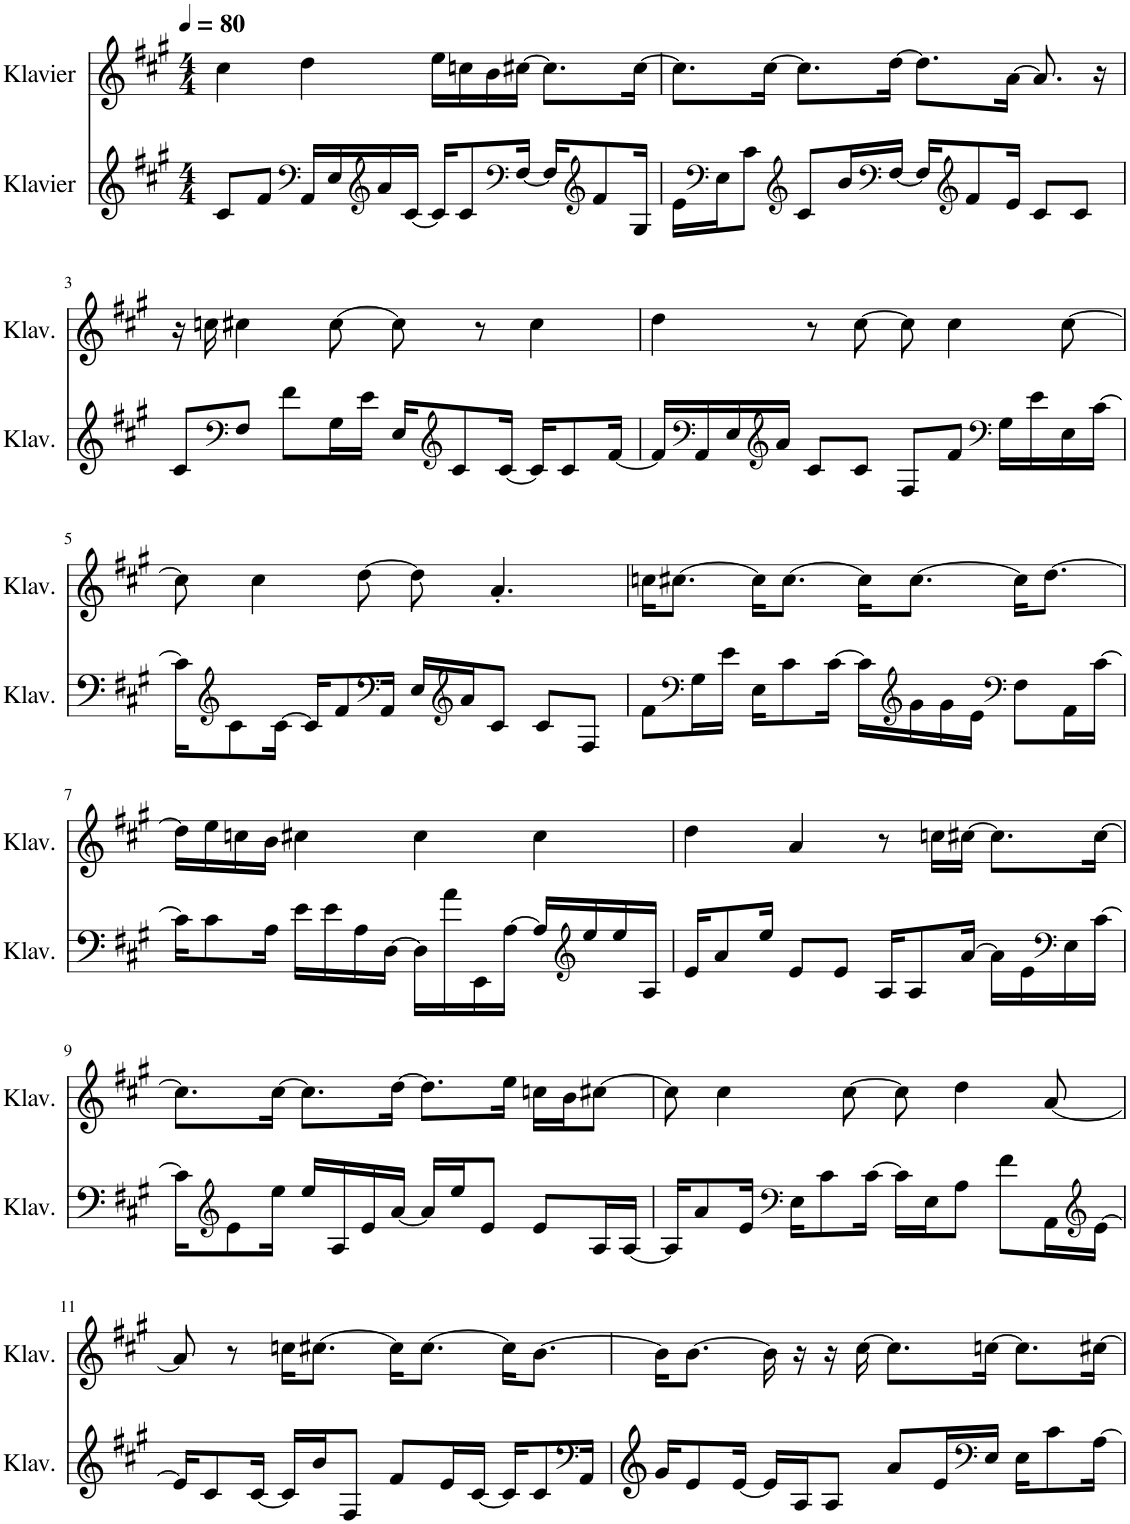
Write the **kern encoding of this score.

**kern	**kern
*part2	*part1
*staff2	*staff1
*I"Klavier	*I"Klavier
*I'Klav.	*I'Klav.
*clefG2	*clefG2
*k[f#c#g#]	*k[f#c#g#]
*M4/4	*M4/4
*MM80	*MM80
=1	=1
8c#/L	4cc#\
8f#/J	.
*clefF4	*
16AA/LL	4dd\
16E/	.
*clefG2	*
16a/	.
[16c#/JJ	.
16c#/KL]	16ee\LL
8c#/	16ccn\
.	16b\
*clefF4	*
[16F#/Jk	[16cc#X\JJ
16F#/KL]	8.cc#\L]
*clefG2	*
8f#/	.
16G#/Jk	[16cc#\Jk
=2	=2
16e\LL	8.cc#\L]
*clefF4	*
16E\J	.
8c#\J	.
.	[16cc#\Jk
*clefG2	*
8c#/L	8.cc#\L]
16b/L	.
*clefF4	*
[16F#/JJ	[16dd\Jk
16F#/KL]	8.dd\L]
*clefG2	*
8f#/	.
16e/Jk	[16a\Jk
8c#/L	8.a/]
8c#/J	.
.	16r
!!LO:LB:g=z
=3	=3
8c#/L	16r
.	16ccn\
*clefF4	*
8F#/J	4cc#X\
8f#\L	.
16G#\L	[8cc#\
16e\JJ	.
16E/KL	8cc#\]
*clefG2	*
8c#/	.
.	8r
[16c#/Jk	.
16c#/KL]	4cc#\
8c#/	.
[16f#/Jk	.
=4	=4
16f#/LL]	4dd\
*clefF4	*
16AA/	.
16E/	.
*clefG2	*
16a/JJ	.
8c#/L	8r
8c#/J	[8cc#\
8F#/L	8cc#\]
8f#/J	4cc#\
*clefF4	*
16G#\LL	.
16e\	.
16E\	[8cc#\
[16c#\JJ	.
!!LO:LB:g=z
=5	=5
16c#\KL]	8cc#\]
*clefG2	*
8c#\	.
.	4cc#\
[16c#\Jk	.
16c#/KL]	.
8f#/	.
.	[8dd\
*clefF4	*
16AA/Jk	.
16E/LL	8dd\]
*clefG2	*
16a/J	.
8c#/J	4.a'/
8c#/L	.
8F#/J	.
=6	=6
8f#\L	16ccn\KL
.	[8.cc#X\J
*clefF4	*
16G#\L	.
16e\JJ	.
16E\KL	16cc#\KL]
8c#\	[8.cc#\J
[16c#\Jk	.
16c#\LL]	16cc#\KL]
*clefG2	*
16g#\	[8.cc#\J
16g#\	.
16e\JJ	.
*clefF4	*
8F#\L	16cc#\KL]
.	[8.dd\J
16AA\L	.
[16c#\JJ	.
!!LO:LB:g=z
=7	=7
16c#\KL]	16dd\LL]
8c#\	16ee\
.	16ccn\
16A\Jk	16b\JJ
16e\LL	4cc#X\
16e\	.
16A\	.
[16D\JJ	.
16D\LL]	4cc#\
16a\	.
16EE\	.
[16A\JJ	.
16A/LL]	4cc#\
*clefG2	*
16ee/	.
16ee/	.
16A/JJ	.
=8	=8
16e/KL	4dd\
8a/	.
16ee/Jk	.
8e/L	4a/
8e/J	.
16A/KL	8r
8A/	.
.	16ccn\LL
[16a/Jk	[16cc#X\JJ
16a\LL]	8.cc#\L]
16e\	.
*clefF4	*
16E\	.
[16c#\JJ	[16cc#\Jk
!!LO:LB:g=z
=9	=9
16c#\KL]	8.cc#\L]
*clefG2	*
8e\	.
16ee\Jk	[16cc#\Jk
16ee/LL	8.cc#\L]
16A/	.
16e/	.
[16a/JJ	[16dd\Jk
16a/LL]	8.dd\L]
16ee/J	.
8e/J	.
.	16ee\Jk
8e/L	16ccn\LL
.	16b\J
16A/L	[8cc#X\J
[16A/JJ	.
=10	=10
16A/KL]	8cc#\]
8a/	.
.	4cc#\
16e/Jk	.
*clefF4	*
16E\KL	.
8c#\	.
.	[8cc#\
[16c#\Jk	.
16c#\LL]	8cc#\]
16E\J	.
8A\J	4dd\
8f#\L	.
16AA\L	[8a/
*clefG2	*
[16e\JJ	.
!!LO:LB:g=z
=11	=11
16e/KL]	8a/]
8c#/	.
.	8r
[16c#/Jk	.
16c#/LL]	16ccn\KL
16b/J	[8.cc#X\J
8F#/J	.
8f#/L	16cc#\KL]
.	[8.cc#\J
16e/L	.
[16c#/JJ	.
16c#/KL]	16cc#\KL]
8c#/	[8.b\J
*clefF4	*
16AA/Jk	.
=12	=12
16g#/KL	16b\KL]
8e/	[8.b\J
[16e/Jk	.
16e/LL]	16b\]
16A/J	16r
8A/J	16r
.	[16cc#\
8a/L	8.cc#\L]
16e/L	.
*clefF4	*
16E/JJ	[16ccn\Jk
16E\KL	8.cc\L]
8c#\	.
[16A\Jk	[16cc#X\Jk
=	=
*-	*-
